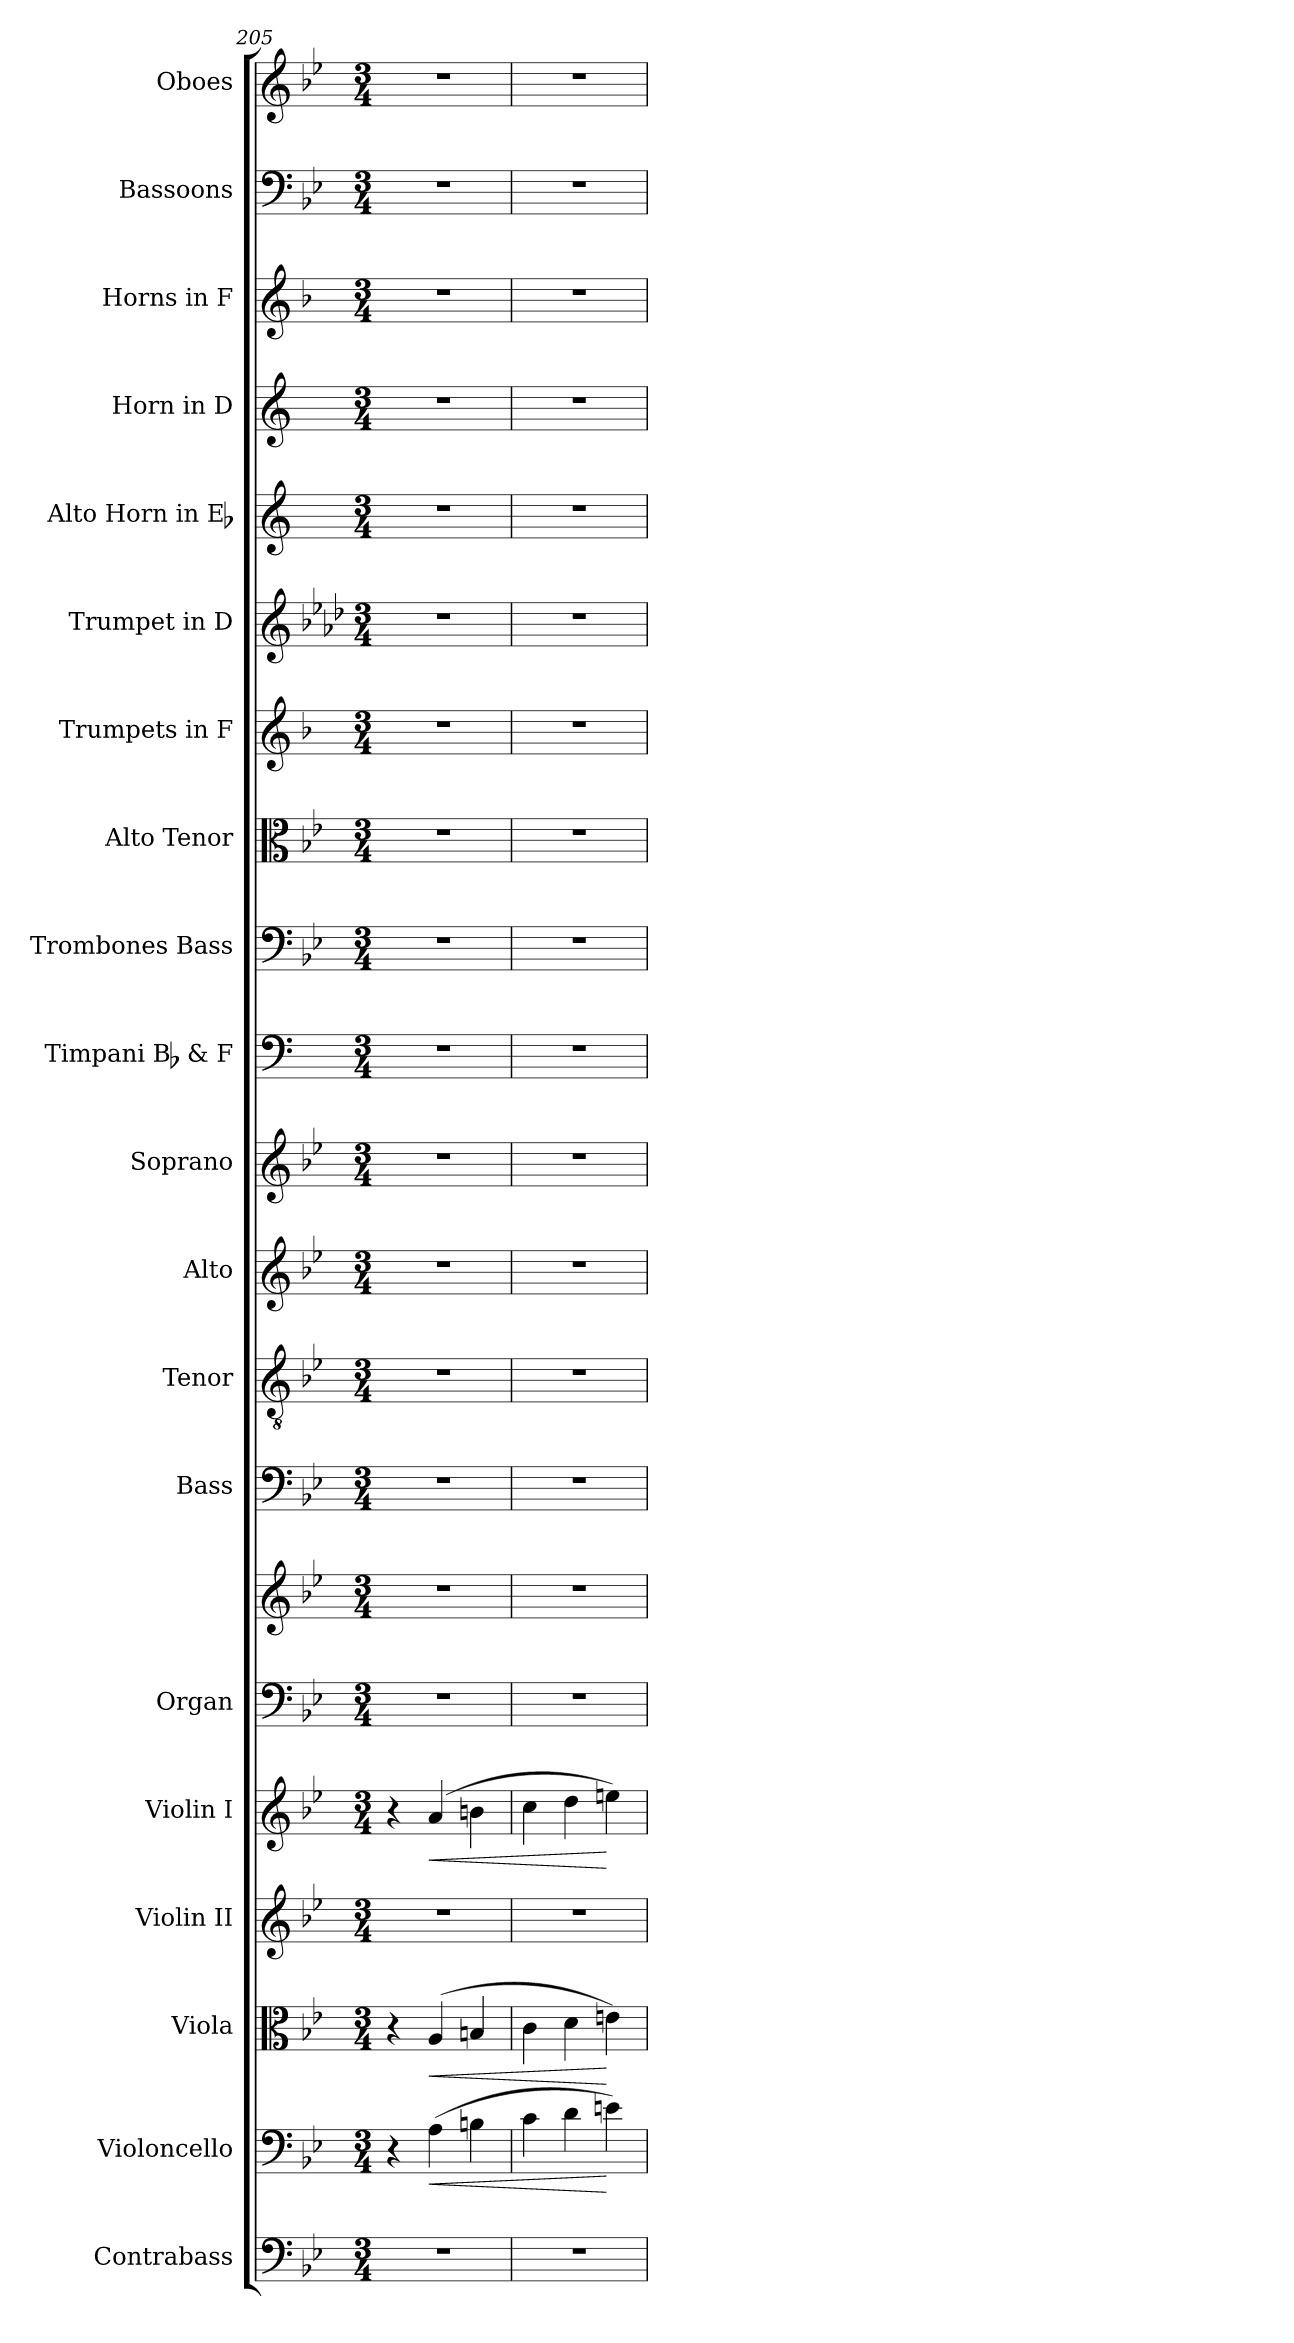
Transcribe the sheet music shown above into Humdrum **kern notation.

**kern	**kern	**dynam	**kern	**dynam	**kern	**kern	**dynam	**kern	**kern	**kern	**kern	**kern	**kern	**kern	**kern	**kern	**kern	**kern	**kern	**kern	**kern	**kern	**kern
*part20	*part19	*part19	*part18	*part18	*part17	*part16	*part16	*part15	*part15	*part14	*part13	*part12	*part11	*part10	*part9	*part8	*part7	*part6	*part5	*part4	*part3	*part2	*part1
*staff21	*staff20	*staff20	*staff19	*staff19	*staff18	*staff17	*staff17	*staff16	*staff15	*staff14	*staff13	*staff12	*staff11	*staff10	*staff9	*staff8	*staff7	*staff6	*staff5	*staff4	*staff3	*staff2	*staff1
*I"Contrabass	*I"Violoncello	*	*I"Viola	*	*I"Violin II	*I"Violin I	*	*I"Organ	*	*I"Bass	*I"Tenor	*I"Alto	*I"Soprano	*I"Timpani Bb & F	*I"Trombones  Bass	*I"Alto Tenor	*I"Trumpets in F	*I"Trumpet in D	*I"Alto Horn in Eb	*I"Horn in D	*I"Horns in F	*I"Bassoons	*I"Oboes
*I'Cb.	*I'Vc.	*	*I'Vla.	*	*I'Vln. II	*I'Vln. I	*	*I'Org.	*	*I'B.	*I'T.	*I'A.	*I'S.	*I'Timp.	*	*	*	*	*	*	*I'Hn.	*I'Bsn.	*I'Ob.
*clefF4	*clefF4	*	*clefC3	*	*clefG2	*clefG2	*	*clefF4	*clefG2	*clefF4	*clefGv2	*clefG2	*clefG2	*clefF4	*clefF4	*clefC3	*clefG2	*clefG2	*clefG2	*clefG2	*clefG2	*clefF4	*clefG2
*ITrd7c12	*	*	*	*	*	*	*	*	*	*	*ITrd7c12	*	*	*	*	*	*ITrd4c7	*ITrd-1c-2	*ITrd5c8	*ITrd6c10	*ITrd4c7	*	*
*k[b-e-]	*k[b-e-]	*	*k[b-e-]	*	*k[b-e-]	*k[b-e-]	*	*k[b-e-]	*k[b-e-]	*k[b-e-]	*k[b-e-]	*k[b-e-]	*k[b-e-]	*k[]	*k[b-e-]	*k[b-e-]	*k[b-e-]	*k[b-e-]	*k[f#c#g#d#]	*k[f#c#]	*k[b-e-]	*k[b-e-]	*k[b-e-]
*B-:	*B-:	*	*B-:	*	*B-:	*B-:	*	*B-:	*B-:	*B-:	*B-:	*B-:	*B-:	*C:	*B-:	*B-:	*B-:	*B-:	*E:	*D:	*B-:	*B-:	*B-:
*M3/4	*M3/4	*	*M3/4	*	*M3/4	*M3/4	*	*M3/4	*M3/4	*M3/4	*M3/4	*M3/4	*M3/4	*M3/4	*M3/4	*M3/4	*M3/4	*M3/4	*M3/4	*M3/4	*M3/4	*M3/4	*M3/4
=205	=205	=205	=205	=205	=205	=205	=205	=205	=205	=205	=205	=205	=205	=205	=205	=205	=205	=205	=205	=205	=205	=205	=205
!LO:N:vis=1	!	!	!	!	!LO:N:vis=1	!	!	!LO:N:vis=1	!LO:N:vis=1	!LO:N:vis=1	!LO:N:vis=1	!LO:N:vis=1	!LO:N:vis=1	!LO:N:vis=1	!LO:N:vis=1	!LO:N:vis=1	!LO:N:vis=1	!LO:N:vis=1	!LO:N:vis=1	!LO:N:vis=1	!LO:N:vis=1	!LO:N:vis=1	!LO:N:vis=1
2.r	4r	.	4r	.	2.r	4r	.	2.r	2.r	2.r	2.r	2.r	2.r	2.r	2.r	2.r	2.r	2.r	2.r	2.r	2.r	2.r	2.r
!	!	!LO:HP:b	!	!LO:HP:b	!	!	!LO:HP:b	!	!	!	!	!	!	!	!	!	!	!	!	!	!	!	!
.	(4Ai\	<	(4Ai/	<	.	(4ai/	<	.	.	.	.	.	.	.	.	.	.	.	.	.	.	.	.
.	4Bni\	.	4Bni/	.	.	4bni\	.	.	.	.	.	.	.	.	.	.	.	.	.	.	.	.	.
=206	=206	=206	=206	=206	=206	=206	=206	=206	=206	=206	=206	=206	=206	=206	=206	=206	=206	=206	=206	=206	=206	=206	=206
!LO:N:vis=1	!	!	!	!	!LO:N:vis=1	!	!	!LO:N:vis=1	!LO:N:vis=1	!LO:N:vis=1	!LO:N:vis=1	!LO:N:vis=1	!LO:N:vis=1	!LO:N:vis=1	!LO:N:vis=1	!LO:N:vis=1	!LO:N:vis=1	!LO:N:vis=1	!LO:N:vis=1	!LO:N:vis=1	!LO:N:vis=1	!LO:N:vis=1	!LO:N:vis=1
2.r	4ci\	.	4ci\	.	2.r	4cci\	.	2.r	2.r	2.r	2.r	2.r	2.r	2.r	2.r	2.r	2.r	2.r	2.r	2.r	2.r	2.r	2.r
.	4di\	.	4di\	.	.	4ddi\	.	.	.	.	.	.	.	.	.	.	.	.	.	.	.	.	.
.	4eni\)	[	4eni\)	[	.	4eeni\)	[	.	.	.	.	.	.	.	.	.	.	.	.	.	.	.	.
=	=	=	=	=	=	=	=	=	=	=	=	=	=	=	=	=	=	=	=	=	=	=	=
*-	*-	*-	*-	*-	*-	*-	*-	*-	*-	*-	*-	*-	*-	*-	*-	*-	*-	*-	*-	*-	*-	*-	*-
